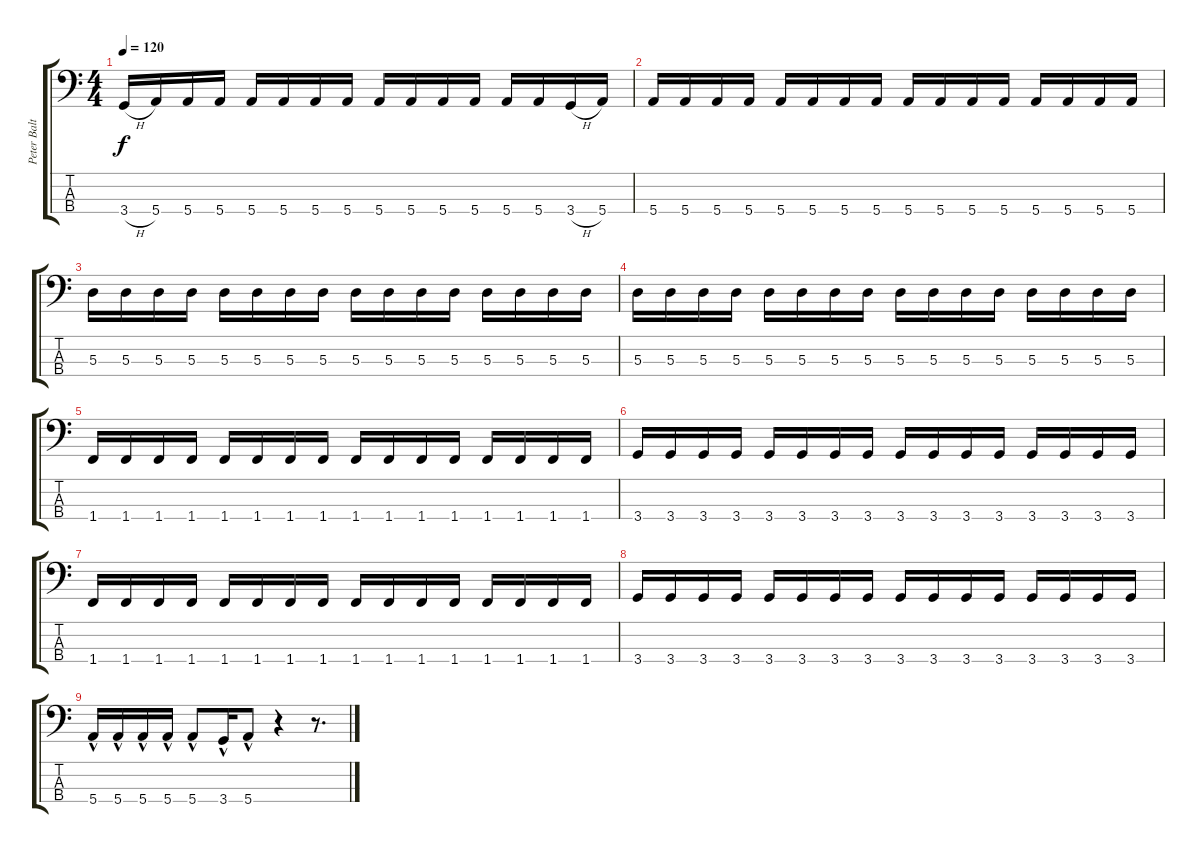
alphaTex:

\track ("Peter Baltes" "Peter Balt") {instrument electricbassfinger}
\staff {score tabs}
\tuning (G2 D2 A1 E1) {hide}
\ts (4 4)
\tempo 120
\clef f4
\ks c
3.4{h}.16{dy f} 5.4.16 5.4.16 5.4.16 5.4.16 5.4.16 5.4.16 5.4.16 5.4.16 5.4.16 5.4.16 5.4.16 5.4.16 5.4.16 3.4{h}.16 5.4.16 |
5.4.16 5.4.16 5.4.16 5.4.16 5.4.16 5.4.16 5.4.16 5.4.16 5.4.16 5.4.16 5.4.16 5.4.16 5.4.16 5.4.16 5.4.16 5.4.16 |
5.3.16 5.3.16 5.3.16 5.3.16 5.3.16 5.3.16 5.3.16 5.3.16 5.3.16 5.3.16 5.3.16 5.3.16 5.3.16 5.3.16 5.3.16 5.3.16 |
5.3.16 5.3.16 5.3.16 5.3.16 5.3.16 5.3.16 5.3.16 5.3.16 5.3.16 5.3.16 5.3.16 5.3.16 5.3.16 5.3.16 5.3.16 5.3.16 |
1.4.16 1.4.16 1.4.16 1.4.16 1.4.16 1.4.16 1.4.16 1.4.16 1.4.16 1.4.16 1.4.16 1.4.16 1.4.16 1.4.16 1.4.16 1.4.16 |
3.4.16 3.4.16 3.4.16 3.4.16 3.4.16 3.4.16 3.4.16 3.4.16 3.4.16 3.4.16 3.4.16 3.4.16 3.4.16 3.4.16 3.4.16 3.4.16 |
1.4.16 1.4.16 1.4.16 1.4.16 1.4.16 1.4.16 1.4.16 1.4.16 1.4.16 1.4.16 1.4.16 1.4.16 1.4.16 1.4.16 1.4.16 1.4.16 |
3.4.16 3.4.16 3.4.16 3.4.16 3.4.16 3.4.16 3.4.16 3.4.16 3.4.16 3.4.16 3.4.16 3.4.16 3.4.16 3.4.16 3.4.16 3.4.16 |
5.4{hac}.16 5.4{hac}.16 5.4{hac}.16 5.4{hac}.16 5.4{hac}.8 3.4{hac}.16 5.4{hac}.8 r.4 r.8{d}
